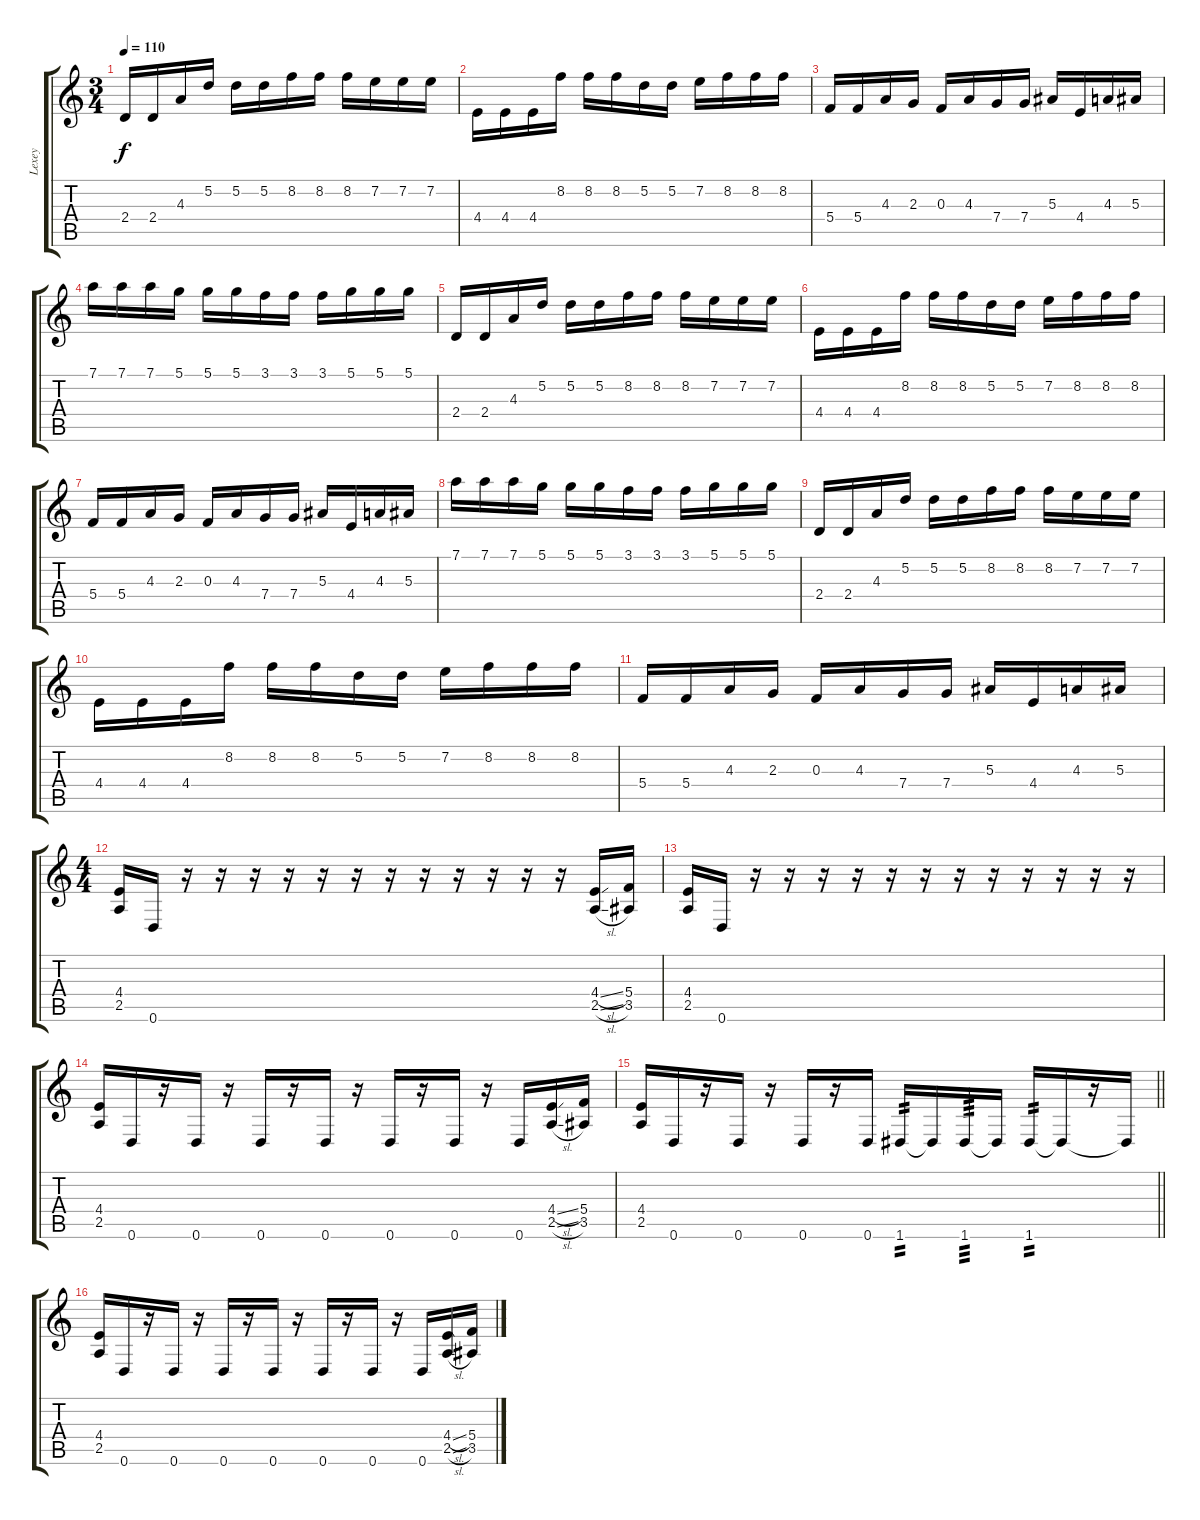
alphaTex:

\track ("Lexey" "Lexey") {instrument overdrivenguitar}
\staff {score tabs}
\tuning (D4 A3 F3 C3 G2 D2) {hide}
\ts (3 4)
\tempo 110
\clef g2
\ks c
2.4.16{dy f} 2.4.16 4.3.16 5.2.16 5.2.16 5.2.16 8.2.16 8.2.16 8.2.16 7.2.16 7.2.16 7.2.16 |
4.4.16 4.4.16 4.4.16 8.2.16 8.2.16 8.2.16 5.2.16 5.2.16 7.2.16 8.2.16 8.2.16 8.2.16 |
5.4.16 5.4.16 4.3.16 2.3.16 0.3.16 4.3.16 7.4.16 7.4.16 5.3.16 4.4.16 4.3.16 5.3.16 |
7.1.16 7.1.16 7.1.16 5.1.16 5.1.16 5.1.16 3.1.16 3.1.16 3.1.16 5.1.16 5.1.16 5.1.16 |
2.4.16 2.4.16 4.3.16 5.2.16 5.2.16 5.2.16 8.2.16 8.2.16 8.2.16 7.2.16 7.2.16 7.2.16 |
4.4.16 4.4.16 4.4.16 8.2.16 8.2.16 8.2.16 5.2.16 5.2.16 7.2.16 8.2.16 8.2.16 8.2.16 |
5.4.16 5.4.16 4.3.16 2.3.16 0.3.16 4.3.16 7.4.16 7.4.16 5.3.16 4.4.16 4.3.16 5.3.16 |
7.1.16 7.1.16 7.1.16 5.1.16 5.1.16 5.1.16 3.1.16 3.1.16 3.1.16 5.1.16 5.1.16 5.1.16 |
2.4.16 2.4.16 4.3.16 5.2.16 5.2.16 5.2.16 8.2.16 8.2.16 8.2.16 7.2.16 7.2.16 7.2.16 |
4.4.16 4.4.16 4.4.16 8.2.16 8.2.16 8.2.16 5.2.16 5.2.16 7.2.16 8.2.16 8.2.16 8.2.16 |
5.4.16 5.4.16 4.3.16 2.3.16 0.3.16 4.3.16 7.4.16 7.4.16 5.3.16 4.4.16 4.3.16 5.3.16 |
\ts (4 4)
(4.4 2.5).16 0.6.16 r.16 r.16 r.16 r.16 r.16 r.16 r.16 r.16 r.16 r.16 r.16 r.16 (4.4{sl} 2.5{sl}).16 (5.4 3.5).16 |
(4.4 2.5).16 0.6.16 r.16 r.16 r.16 r.16 r.16 r.16 r.16 r.16 r.16 r.16 r.16 r.16 |
(4.4 2.5).16 0.6.16 r.16 0.6.16 r.16 0.6.16 r.16 0.6.16 r.16 0.6.16 r.16 0.6.16 r.16 0.6.16 (4.4{sl} 2.5{sl}).16 (5.4 3.5).16 |
\barLineRight lightlight
(4.4 2.5).16 0.6.16 r.16 0.6.16 r.16 0.6.16 r.16 0.6.16 1.6.16{tp 2} 1.6{t}.16 1.6.16{tp 3} 1.6{t}.16 1.6.16{tp 2} 1.6{t}.16 r.16 1.6{t}.16 |
(4.4 2.5).16 0.6.16 r.16 0.6.16 r.16 0.6.16 r.16 0.6.16 r.16 0.6.16 r.16 0.6.16 r.16 0.6.16 (4.4{sl} 2.5{sl}).16 (5.4 3.5).16
